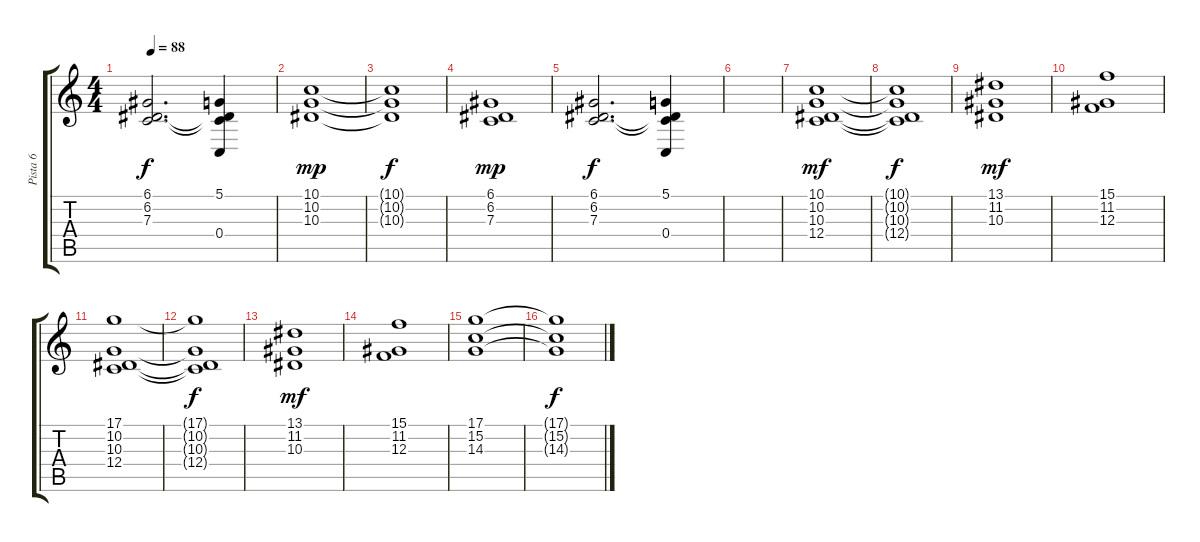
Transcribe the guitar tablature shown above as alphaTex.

\track ("Pista 6" "Pista 6") {instrument synthstrings2}
\staff {score tabs}
\tuning (D4 A3 F3 C3 G2 C2) {hide}
\ts (4 4)
\tempo 88
\clef g2
\ks c
(6.1 6.2 7.3).2{d dy f} (5.1 6.2{t} 7.3{t} 0.4).4 |
(10.1 10.2 10.3).1{dy mp} |
(10.1{t} 10.2{t} 10.3{t}).1{dy f} |
(6.1 6.2 7.3).1{dy mp} |
(6.1 6.2 7.3).2{d dy f} (5.1 6.2{t} 7.3{t} 0.4).4 |
|
(10.1 10.2 10.3 12.4).1{dy mf volume 9} |
(10.1{t} 10.2{t} 10.3{t} 12.4{t}).1{dy f} |
(13.1 11.2 10.3).1{dy mf} |
(15.1 11.2 12.3).1 |
(17.1 10.2 10.3 12.4).1 |
(17.1{t} 10.2{t} 10.3{t} 12.4{t}).1{dy f} |
(13.1 11.2 10.3).1{dy mf} |
(15.1 11.2 12.3).1 |
(17.1 15.2 14.3).1 |
(17.1{t} 15.2{t} 14.3{t}).1{dy f}
